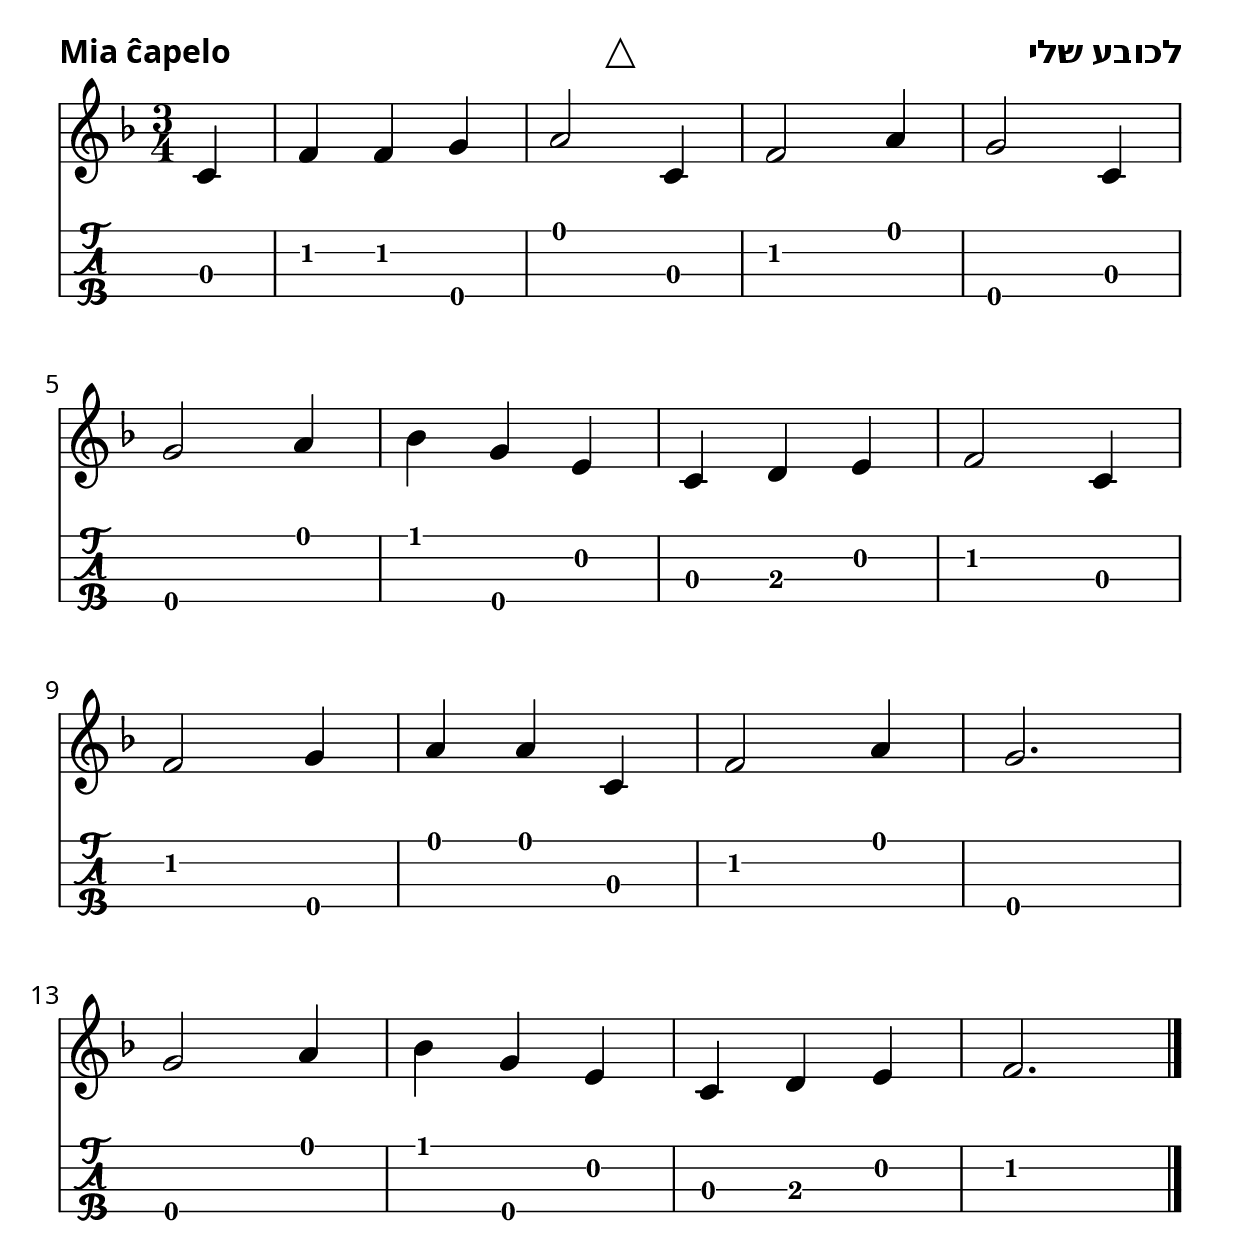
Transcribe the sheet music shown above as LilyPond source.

\include "../ĉiea.ly"

\header {
  titolo-xx     = ""
  titolo-he     = "לכובע שלי"
  titolo-eo     = "Mia ĉapelo"
  komponisto-xx = ""
  komponisto-he = ""
  komponisto-eo = ""
  ikono         = "△"
}

\include "../titolo.ly"

melodio = {
   \key f \major
   \time 3/4
   \partial 4 {<c\3>4}
   <f\2>4 <f\2>4 <g\4>4
   <a\1>2 <c\3>4
   <f\2>2 <a\1>4
   <g\4>2 <c\3>4
   \break
   <g\4>2 <a\1>4
   <bes\1>4 <g\4>4 <e\2>4
   <c\3>4 <d\3>4 <e\2>4
   <f\2>2 <c\3>4
   \break
   <f\2>2 <g\4>4
   <a\1>4 <a\1>4 <c\3>4
   <f\2>2 <a\1>4
   <g\4>2.
   \break
   <g\4>2 <a\1>4
   <bes\1>4 <g\4>4 <e\2>4
   <c\3>4 <d\3>4 <e\2>4
   <f\2>2.
   \bar "|."
}

\include "../muziko.ly"
